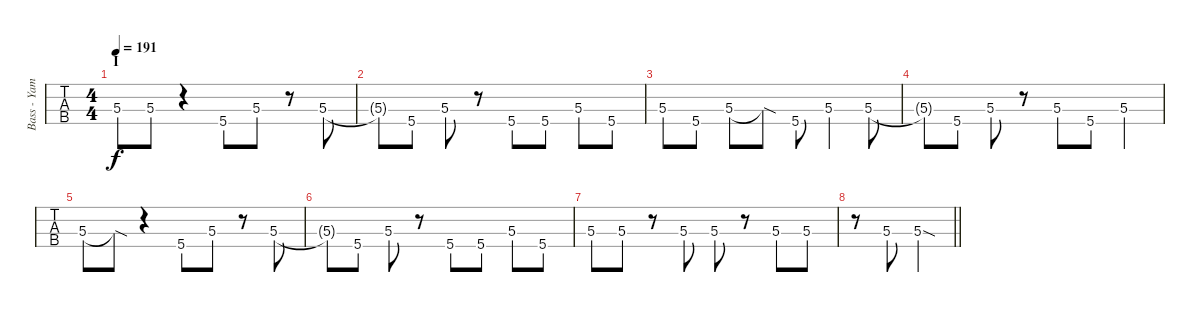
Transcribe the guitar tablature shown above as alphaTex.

\track ("Bass - Yamada" "Bass - Yam") {instrument electricbasspick}
\staff {tabs}
\tuning (Gb2 Db2 Ab1 Eb1) {hide}
\ts (4 4)
\section ("" "I")
\tempo 191
\clef f4
\ks c
5.3.8{dy f} 5.3.8 r.4 5.4.8 5.3.8 r.8 5.3.8 |
5.3{t}.8 5.4.8 5.3.8 r.8 5.4.8 5.4.8 5.3.8 5.4.8 |
5.3.8 5.4.8 5.3.8 5.3{sod t}.8 5.4.8 5.3{st}.4 5.3.8 |
5.3{t}.8 5.4.8 5.3.8 r.8 5.3.8 5.4.8 5.3.4 |
5.3.8 5.3{sod t}.8 r.4 5.4.8 5.3.8 r.8 5.3.8 |
5.3{t}.8 5.4.8 5.3.8 r.8 5.4.8 5.4.8 5.3.8 5.4.8 |
5.3.8 5.3.8 r.8 5.3.8 5.3.8 r.8 5.3.8 5.3.8 |
\barLineRight lightlight
r.8 5.3.8 5.3{sod}.4
